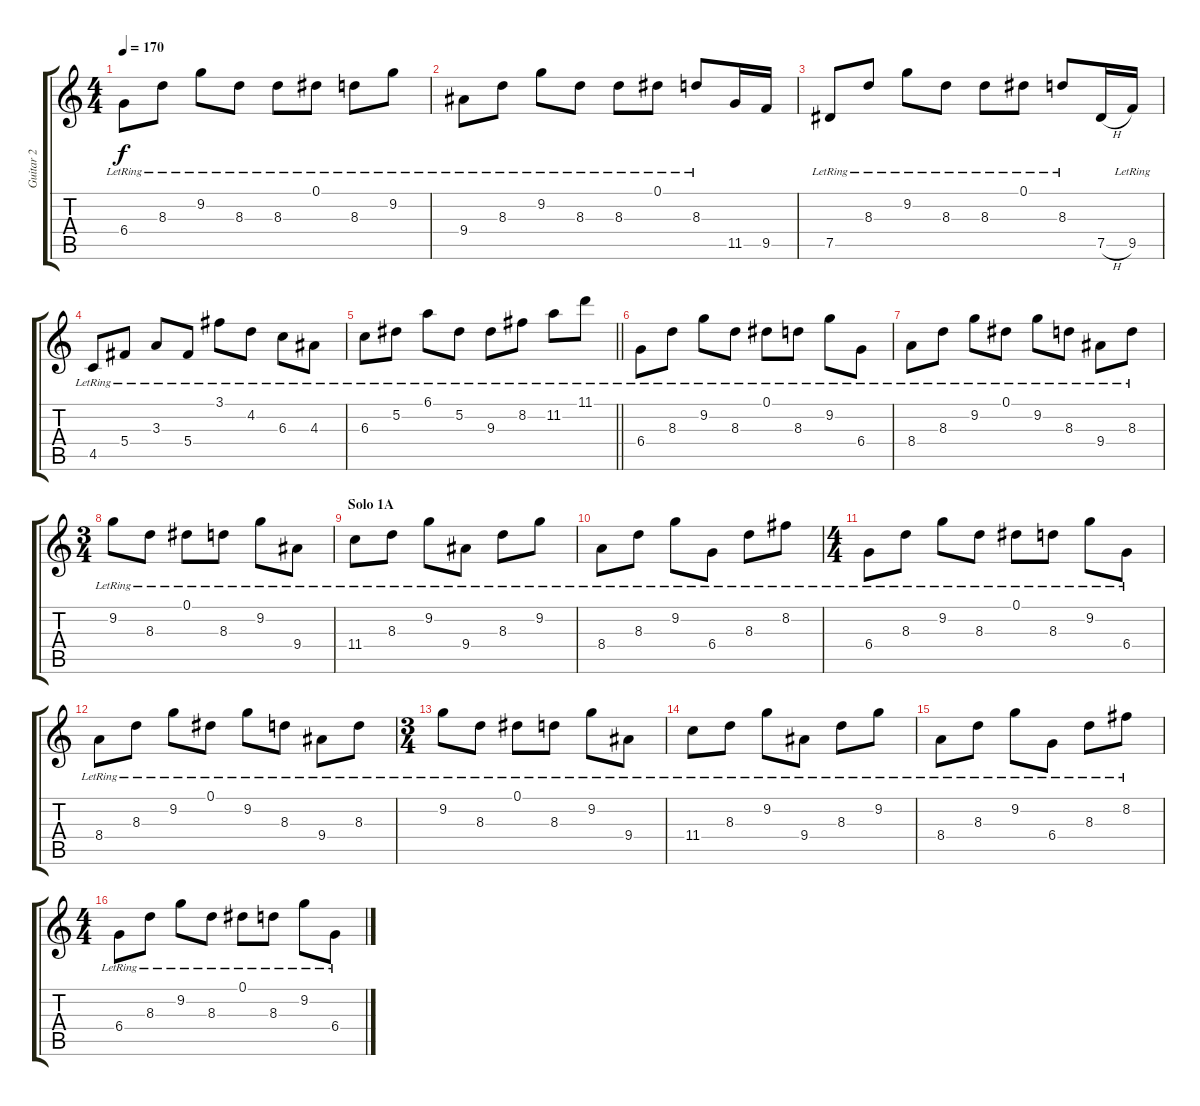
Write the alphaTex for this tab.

\track ("Guitar 2" "Guitar 2") {instrument distortionguitar}
\staff {score tabs}
\tuning (Eb4 Bb3 Gb3 Db3 Ab2 Eb2) {hide}
\ts (4 4)
\tempo 170
\tempo 115
\tempo 170
\clef g2
\ks c
6.4{lr}.8{dy f volume 10 instrument acousticguitarnylon} 8.3{lr}.8 9.2{lr}.8 8.3{lr}.8 8.3{lr}.8 0.1{lr}.8 8.3{lr}.8 9.2{lr}.8 |
9.4{lr}.8 8.3{lr}.8 9.2{lr}.8 8.3{lr}.8 8.3{lr}.8 0.1{lr}.8 8.3{lr}.8 11.5.16 9.5.16 |
7.5{lr}.8 8.3{lr}.8 9.2{lr}.8 8.3{lr}.8 8.3{lr}.8 0.1{lr}.8 8.3{lr}.8 7.5{h}.16 9.5{lr}.16 |
4.5{lr}.8 5.4{lr}.8 3.3{lr}.8 5.4{lr}.8 3.1{lr}.8 4.2{lr}.8 6.3{lr}.8 4.3{lr}.8 |
\barLineRight lightlight
6.3{lr}.8 5.2{lr}.8 6.1{lr}.8 5.2{lr}.8 9.3{lr}.8 8.2{lr}.8 11.2{lr}.8 11.1{lr}.8 |
6.4{lr}.8 8.3{lr}.8 9.2{lr}.8 8.3{lr}.8 0.1{lr}.8 8.3{lr}.8 9.2{lr}.8 6.4{lr}.8 |
8.4{lr}.8 8.3{lr}.8 9.2{lr}.8 0.1{lr}.8 9.2{lr}.8 8.3{lr}.8 9.4{lr}.8 8.3{lr}.8 |
\ts (3 4)
9.2{lr}.8 8.3{lr}.8 0.1{lr}.8 8.3{lr}.8 9.2{lr}.8 9.4{lr}.8 |
\section ("" "Solo 1A")
11.4{lr}.8 8.3{lr}.8 9.2{lr}.8 9.4{lr}.8 8.3{lr}.8 9.2{lr}.8 |
8.4{lr}.8 8.3{lr}.8 9.2{lr}.8 6.4{lr}.8 8.3{lr}.8 8.2{lr}.8 |
\ts (4 4)
6.4{lr}.8 8.3{lr}.8 9.2{lr}.8 8.3{lr}.8 0.1{lr}.8 8.3{lr}.8 9.2{lr}.8 6.4{lr}.8 |
8.4{lr}.8 8.3{lr}.8 9.2{lr}.8 0.1{lr}.8 9.2{lr}.8 8.3{lr}.8 9.4{lr}.8 8.3{lr}.8 |
\ts (3 4)
9.2{lr}.8 8.3{lr}.8 0.1{lr}.8 8.3{lr}.8 9.2{lr}.8 9.4{lr}.8 |
11.4{lr}.8 8.3{lr}.8 9.2{lr}.8 9.4{lr}.8 8.3{lr}.8 9.2{lr}.8 |
8.4{lr}.8 8.3{lr}.8 9.2{lr}.8 6.4{lr}.8 8.3{lr}.8 8.2{lr}.8 |
\ts (4 4)
6.4{lr}.8 8.3{lr}.8 9.2{lr}.8 8.3{lr}.8 0.1{lr}.8 8.3{lr}.8 9.2{lr}.8 6.4{lr}.8
